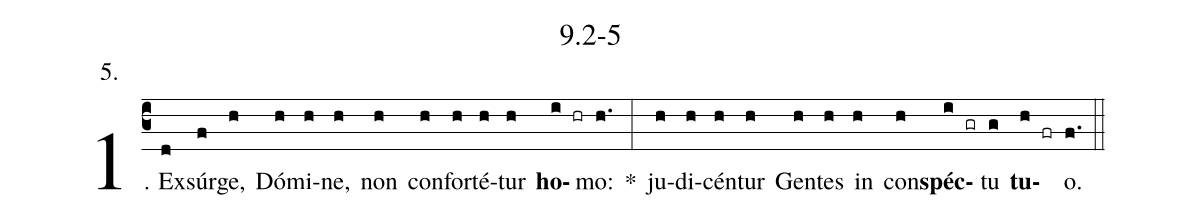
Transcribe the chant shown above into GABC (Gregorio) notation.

name: 9.2-5;
annotation: 5.;
%%
(c3)1. Ex(d)súr(f)ge,(h) Dó(h)mi(h)ne,(h) non(h) con(h)for(h)té(h)tur(h) <b>ho</b>(i hr)mo:(h.) *(:) ju(h)di(h)cén(h)tur(h) Gen(h)tes(h) in(h) con(h)<b>spéc</b>(i gr)tu(g) <b>tu</b>(h fr)o.(f.) (::)
